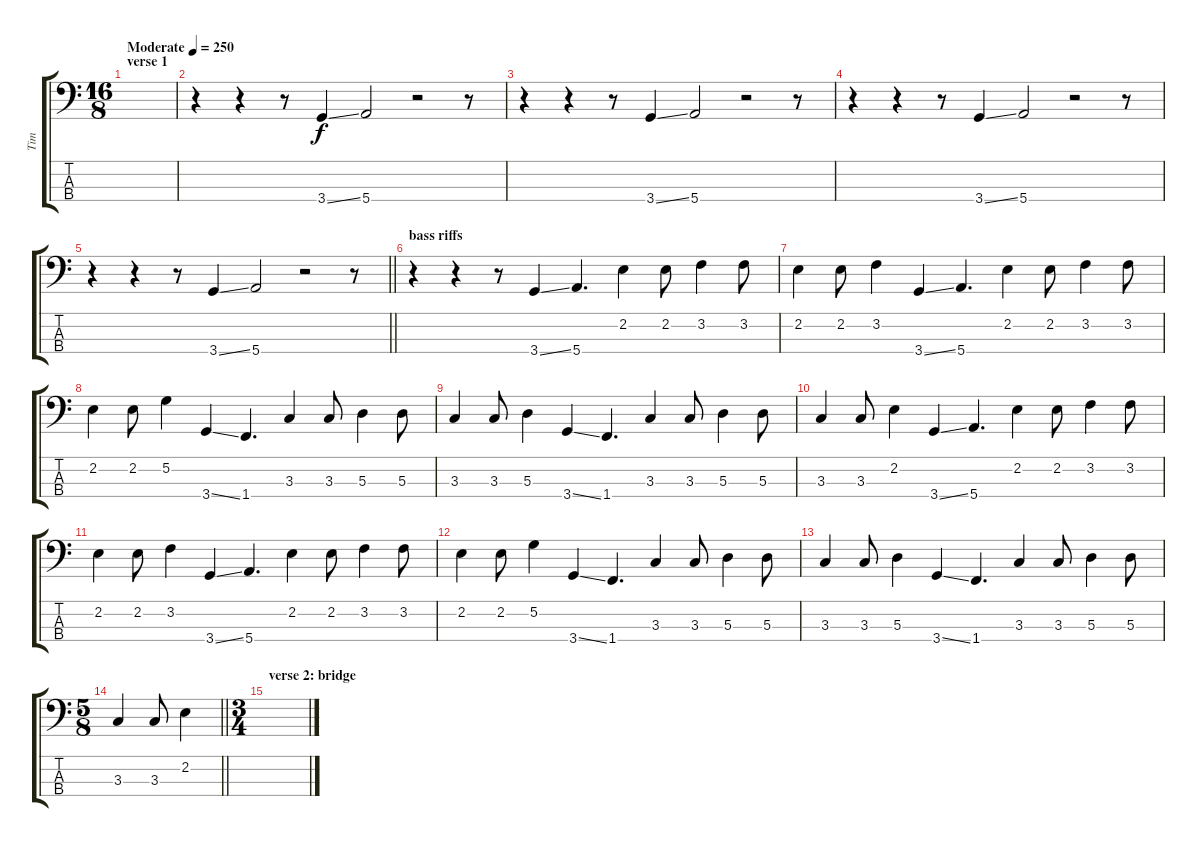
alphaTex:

\track ("Tim" "Tim") {instrument electricbasspick}
\staff {score tabs}
\tuning (G2 D2 A1 E1) {hide}
\ts (16 8)
\section ("" "verse 1")
\tempo (250 "Moderate")
\clef f4
\ks c
|
r.4 r.4 r.8 3.4{ss}.4 5.4.2 r.2 r.8 |
r.4 r.4 r.8 3.4{ss}.4 5.4.2 r.2 r.8 |
r.4 r.4 r.8 3.4{ss}.4 5.4.2 r.2 r.8 |
\barLineRight lightlight
r.4 r.4 r.8 3.4{ss}.4 5.4.2 r.2 r.8 |
\section ("" "bass riffs")
r.4 r.4 r.8 3.4{ss}.4 5.4.4{d} 2.2.4 2.2.8 3.2.4 3.2.8 |
2.2.4 2.2.8 3.2.4 3.4{ss}.4 5.4.4{d} 2.2.4 2.2.8 3.2.4 3.2.8 |
2.2.4 2.2.8 5.2.4 3.4{ss}.4 1.4.4{d} 3.3.4 3.3.8 5.3.4 5.3.8 |
3.3.4 3.3.8 5.3.4 3.4{ss}.4 1.4.4{d} 3.3.4 3.3.8 5.3.4 5.3.8 |
3.3.4 3.3.8 2.2.4 3.4{ss}.4 5.4.4{d} 2.2.4 2.2.8 3.2.4 3.2.8 |
2.2.4 2.2.8 3.2.4 3.4{ss}.4 5.4.4{d} 2.2.4 2.2.8 3.2.4 3.2.8 |
2.2.4 2.2.8 5.2.4 3.4{ss}.4 1.4.4{d} 3.3.4 3.3.8 5.3.4 5.3.8 |
3.3.4 3.3.8 5.3.4 3.4{ss}.4 1.4.4{d} 3.3.4 3.3.8 5.3.4 5.3.8 |
\ts (5 8)
\barLineRight lightlight
3.3.4 3.3.8 2.2.4 |
\ts (3 4)
\section ("" "verse 2: bridge")
